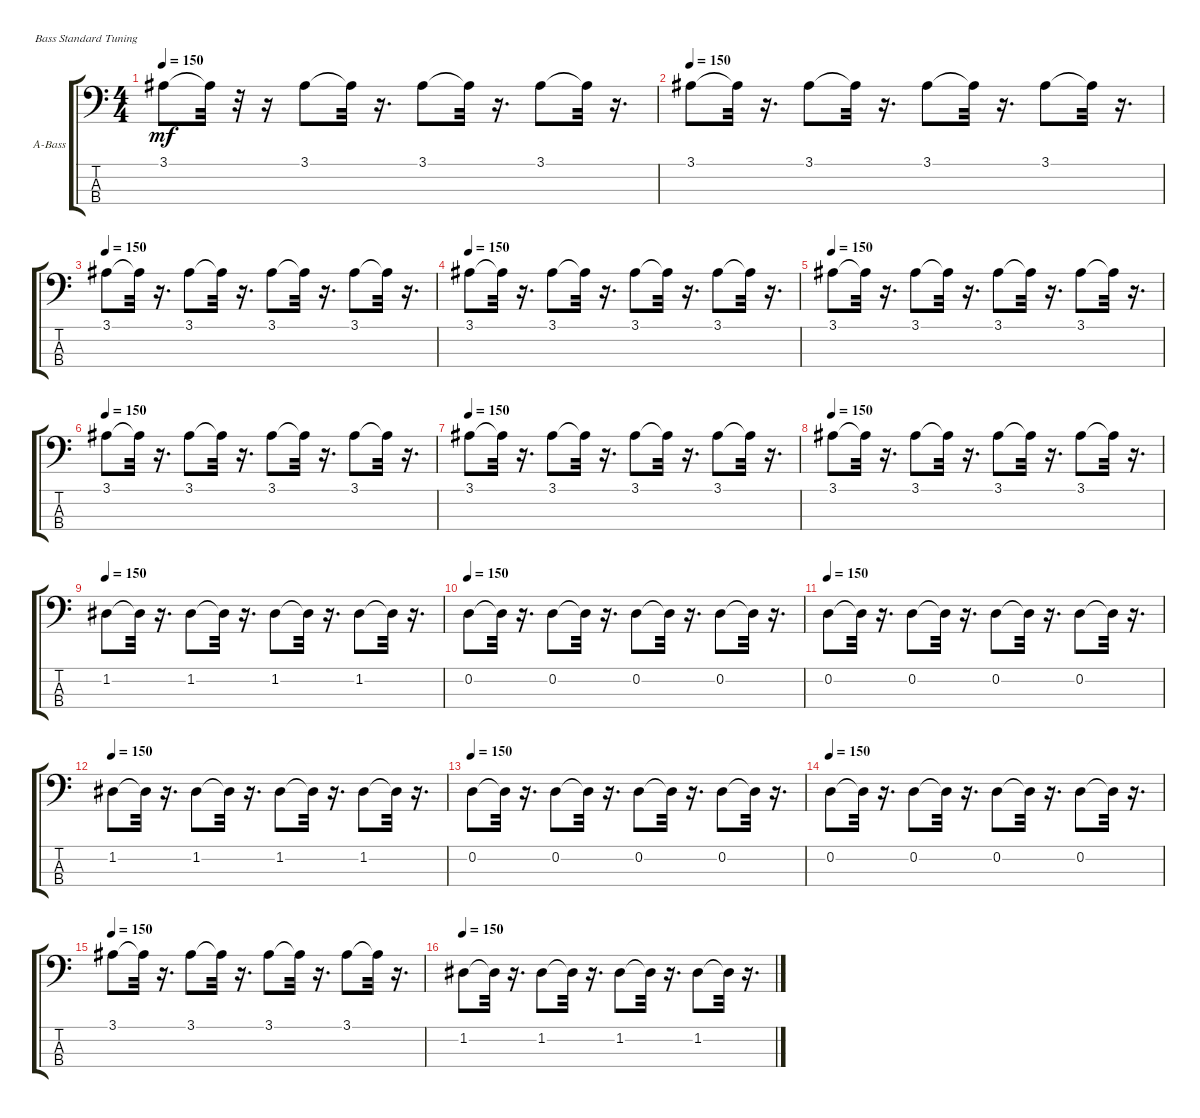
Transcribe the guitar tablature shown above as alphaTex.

\bracketExtendMode groupsimilarinstruments
\firstSystemTrackNameOrientation horizontal
\otherSystemsTrackNameOrientation horizontal
\track ("Bass" "A-Bass") {instrument acousticbass}
\staff {score tabs}
\tuning (G2 D2 A1 E1)
\ts (4 4)
\tempo 150
\clef f4
\ks c
3.1.8{dy mf instrument acousticbass} 3.1{t}.32 r.32 r.16 3.1.8 3.1{t}.32 r.16{d} 3.1.8 3.1{t}.32 r.16{d} 3.1.8 3.1{t}.32 r.16{d} |
\tempo 150
3.1.8 3.1{t}.32 r.16{d} 3.1.8 3.1{t}.32 r.16{d} 3.1.8 3.1{t}.32 r.16{d} 3.1.8 3.1{t}.32 r.16{d} |
\tempo 150
3.1.8 3.1{t}.32 r.16{d} 3.1.8 3.1{t}.32 r.16{d} 3.1.8 3.1{t}.32 r.16{d} 3.1.8 3.1{t}.32 r.16{d} |
\tempo 150
3.1.8 3.1{t}.32 r.16{d} 3.1.8 3.1{t}.32 r.16{d} 3.1.8 3.1{t}.32 r.16{d} 3.1.8 3.1{t}.32 r.16{d} |
\tempo 150
3.1.8 3.1{t}.32 r.16{d} 3.1.8 3.1{t}.32 r.16{d} 3.1.8 3.1{t}.32 r.16{d} 3.1.8 3.1{t}.32 r.16{d} |
\tempo 150
3.1.8 3.1{t}.32 r.16{d} 3.1.8 3.1{t}.32 r.16{d} 3.1.8 3.1{t}.32 r.16{d} 3.1.8 3.1{t}.32 r.16{d} |
\tempo 150
3.1.8 3.1{t}.32 r.16{d} 3.1.8 3.1{t}.32 r.16{d} 3.1.8 3.1{t}.32 r.16{d} 3.1.8 3.1{t}.32 r.16{d} |
\tempo 150
3.1.8 3.1{t}.32 r.16{d} 3.1.8 3.1{t}.32 r.16{d} 3.1.8 3.1{t}.32 r.16{d} 3.1.8 3.1{t}.32 r.16{d} |
\tempo 150
1.2.8 1.2{t}.32 r.16{d} 1.2.8 1.2{t}.32 r.16{d} 1.2.8 1.2{t}.32 r.16{d} 1.2.8 1.2{t}.32 r.16{d} |
\tempo 150
0.2.8 0.2{t}.32 r.16{d} 0.2.8 0.2{t}.32 r.16{d} 0.2.8 0.2{t}.32 r.16{d} 0.2.8 0.2{t}.32 r.16{d} |
\tempo 150
0.2.8 0.2{t}.32 r.16{d} 0.2.8 0.2{t}.32 r.16{d} 0.2.8 0.2{t}.32 r.16{d} 0.2.8 0.2{t}.32 r.16{d} |
\tempo 150
1.2.8 1.2{t}.32 r.16{d} 1.2.8 1.2{t}.32 r.16{d} 1.2.8 1.2{t}.32 r.16{d} 1.2.8 1.2{t}.32 r.16{d} |
\tempo 150
0.2.8 0.2{t}.32 r.16{d} 0.2.8 0.2{t}.32 r.16{d} 0.2.8 0.2{t}.32 r.16{d} 0.2.8 0.2{t}.32 r.16{d} |
\tempo 150
0.2.8 0.2{t}.32 r.16{d} 0.2.8 0.2{t}.32 r.16{d} 0.2.8 0.2{t}.32 r.16{d} 0.2.8 0.2{t}.32 r.16{d} |
\tempo 150
3.1.8 3.1{t}.32 r.16{d} 3.1.8 3.1{t}.32 r.16{d} 3.1.8 3.1{t}.32 r.16{d} 3.1.8 3.1{t}.32 r.16{d} |
\tempo 150
1.2.8 1.2{t}.32 r.16{d} 1.2.8 1.2{t}.32 r.16{d} 1.2.8 1.2{t}.32 r.16{d} 1.2.8 1.2{t}.32 r.16{d}
